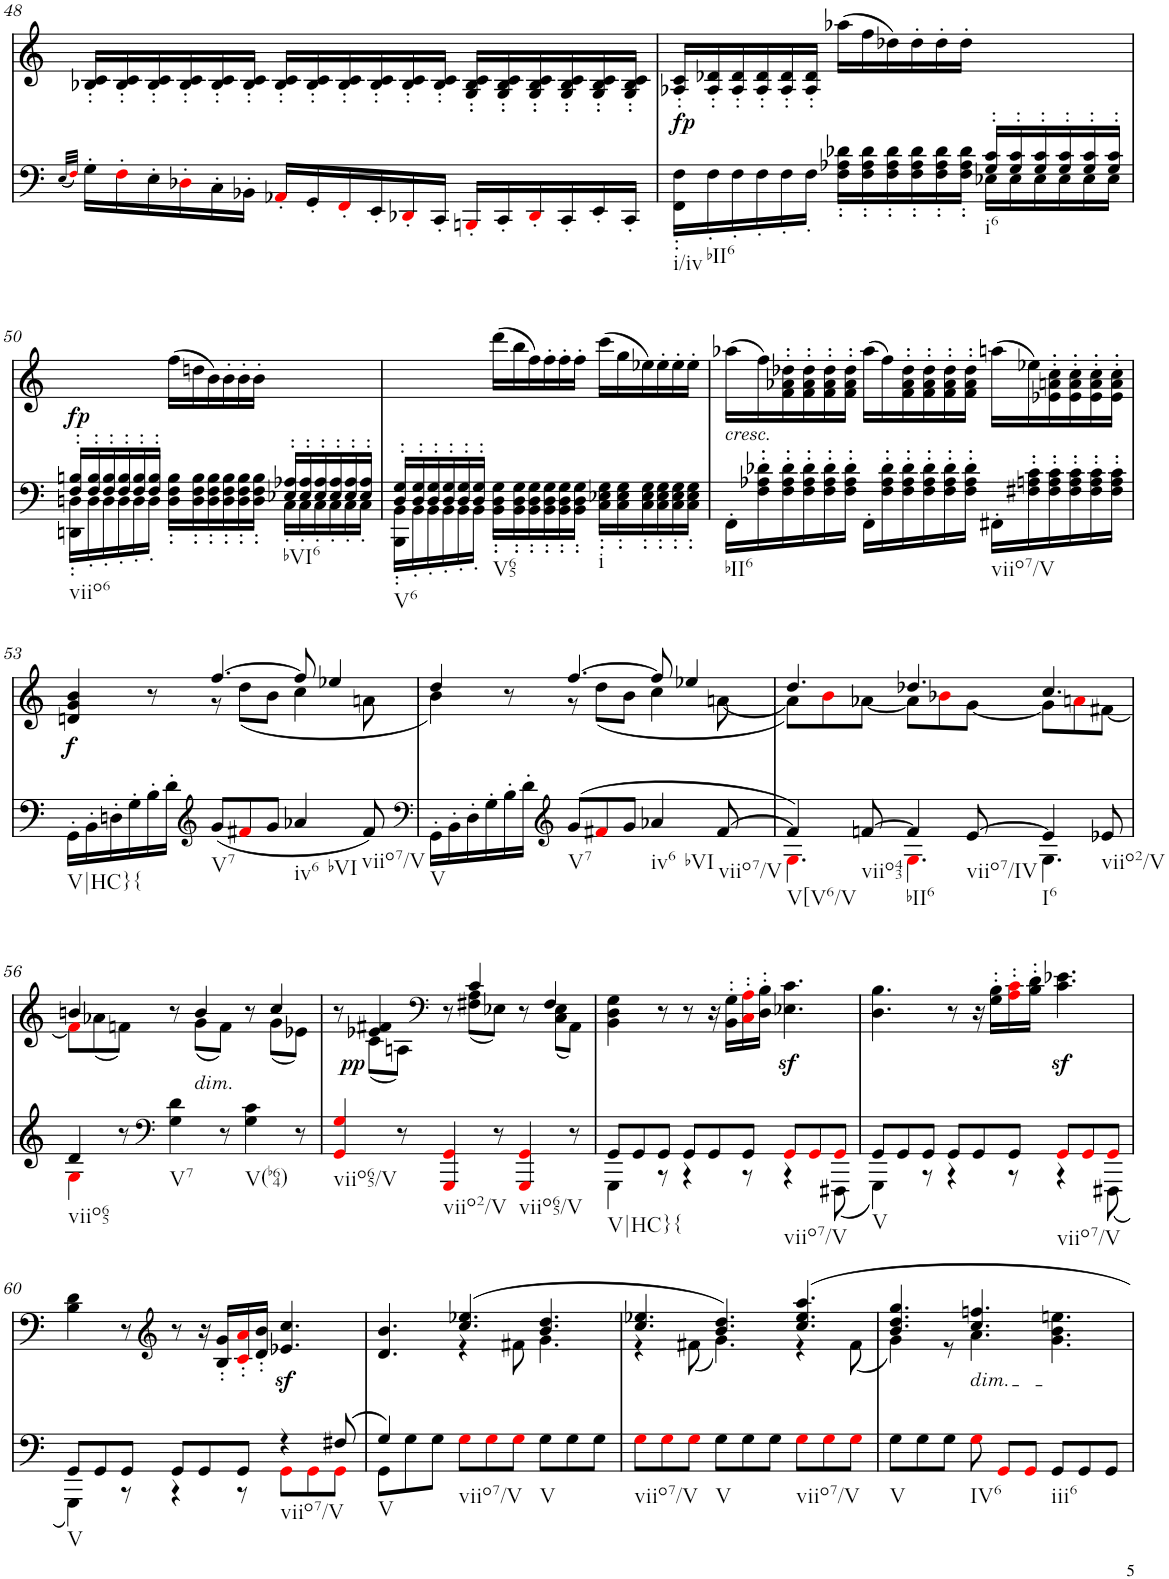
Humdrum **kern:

**kern	**dynam	**kern	**text	**dynam
*part2	*part2	*part1	*part1	*part1
*staff2	*staff2	*staff1	*staff1	*staff1
*I"Piano	*	*I"Piano	*	*
*I'Pno	*	*I'Pno	*	*
!!LO:PB:g=z
*clefF4	*	*clefG2	*	*
*k[]	*	*k[]	*	*
*M9/8	*	*M9/8	*	*
=48	=48	=48	=48	=48
(32qE/LLL	.	.	.	.
32qFi/JJJ)	.	.	.	.
16G'\LL	.	16B-X/' 16c/'LL	.	.
16F'i\	.	16B-/' 16c/'	.	.
16E'\	.	16B-/' 16c/'	.	.
16D-X'i\	.	16B-/' 16c/'	.	.
16C'\	.	16B-/' 16c/'	.	.
16BB-X'\JJ	.	16B-/' 16c/'JJ	.	.
16AA-X'i/LL	.	16B-/' 16c/'LL	.	.
16GG'/	.	16B-/' 16c/'	.	.
16FF'i/	.	16B-/' 16c/'	.	.
16EE'/	.	16B-/' 16c/'	.	.
16DD-X'i/	.	16B-/' 16c/'	.	.
16CC'/JJ	.	16B-/' 16c/'JJ	.	.
16BBBn'i/LL	.	16G/' 16B-/' 16c/'LL	.	.
16CC'/	.	16G/' 16B-/' 16c/'	.	.
16DD-'i/	.	16G/' 16B-/' 16c/'	.	.
16CC'/	.	16G/' 16B-/' 16c/'	.	.
16EE'/	.	16G/' 16B-/' 16c/'	.	.
16CC'/JJ	.	16G/' 16B-/' 16c/'JJ	.	.
=49	=49	=49	=49	=49
*^	*	*	*	*
!LO:TX:b:t=i/iv	!	!	!	!	!
!LO:TX:b:t=bII6	!	!	!	!	!
!	!	!LO:DY:a	!	!LO:LY:b	!
2.ryy	16FF\' 16F\'LL	fp	16A-X/' 16c/'LL	fp	.
.	16F'\	.	16A-/' 16d-X/'	.	.
.	16F'\	.	16A-/' 16d-/'	.	.
.	16F'\	.	16A-/' 16d-/'	.	.
.	16F'\	.	16A-/' 16d-/'	.	.
.	16F'\JJ	.	16A-/' 16d-/'JJ	.	.
.	16F\' 16A-X\' 16d-X\'LL	.	(16aa-X\LL	.	.
.	16F\' 16A-\' 16d-\'	.	16ff\	.	.
.	16F\' 16A-\' 16d-\'	.	16dd-X\)	.	.
.	16F\' 16A-\' 16d-\'	.	16dd-'\	.	.
.	16F\' 16A-\' 16d-\'	.	16dd-'\	.	.
.	16F\' 16A-\' 16d-\'JJ	.	16dd-'\JJ	.	.
!LO:TX:b:t=i6	!	!	!	!	!
16G/' 16c/'LL	16E-X\LL	.	4.ryy	.	.
16G/' 16c/'	16E-\	.	.	.	.
16G/' 16c/'	16E-\	.	.	.	.
16G/' 16c/'	16E-\	.	.	.	.
16G/' 16c/'	16E-\	.	.	.	.
16G/' 16c/'JJ	16E-\JJ	.	.	.	.
!!LO:LB:g=z
=50	=50	=50	=50	=50	=50
!LO:TX:b:t=viio6	!	!	!	!	!
!	!	!	!	!	!LO:DY:b
16F/' 16Bn/'LL	16DDn\' 16Dn\'LL	.	4.ryy	.	fp
16F/' 16B/'	16D'\	.	.	.	.
16F/' 16B/'	16D'\	.	.	.	.
16F/' 16B/'	16D'\	.	.	.	.
16F/' 16B/'	16D'\	.	.	.	.
16F/' 16B/'JJ	16D'\JJ	.	.	.	.
4.ryy	16D\' 16F\' 16B\'LL	.	(16ff\LL	.	.
.	16D\' 16F\' 16B\'	.	16ddn\	.	.
.	16D\' 16F\' 16B\'	.	16b\)	.	.
.	16D\' 16F\' 16B\'	.	16b'\	.	.
.	16D\' 16F\' 16B\'	.	16b'\	.	.
.	16D\' 16F\' 16B\'JJ	.	16b'\JJ	.	.
!LO:TX:b:t=bVI6	!	!	!	!	!
16E-X/' 16A-X/'LL	16C'\LL	.	4.ryy	.	.
16E-/' 16A-/'	16C'\	.	.	.	.
16E-/' 16A-/'	16C'\	.	.	.	.
16E-/' 16A-/'	16C'\	.	.	.	.
16E-/' 16A-/'	16C'\	.	.	.	.
16E-/' 16A-/'JJ	16C'\JJ	.	.	.	.
=51	=51	=51	=51	=51	=51
!LO:TX:b:t=V6	!	!	!	!	!
16D/' 16G/'LL	16BBB\' 16BB\'LL	.	4.ryy	.	.
16D/' 16G/'	16BB'\	.	.	.	.
16D/' 16G/'	16BB'\	.	.	.	.
16D/' 16G/'	16BB'\	.	.	.	.
16D/' 16G/'	16BB'\	.	.	.	.
16D/' 16G/'JJ	16BB'\JJ	.	.	.	.
!LO:TX:b:t=V65	!	!	!	!	!
!LO:TX:b:t=i	!	!	!	!	!
2.ryy	16BB\' 16D\' 16G\'LL	.	(16ddd\LL	.	.
.	16BB\' 16D\' 16G\'	.	16bb\	.	.
.	16BB\' 16D\' 16G\'	.	16ff\)	.	.
.	16BB\' 16D\' 16G\'	.	16ff'\	.	.
.	16BB\' 16D\' 16G\'	.	16ff'\	.	.
.	16BB\' 16D\' 16G\'JJ	.	16ff'\JJ	.	.
.	16C\' 16E-X\' 16G\'LL	.	(16ccc\LL	.	.
.	16C\' 16E-\' 16G\'	.	16gg\	.	.
.	16C\' 16E-\' 16G\'	.	16ee-X\)	.	.
.	16C\' 16E-\' 16G\'	.	16ee-'\	.	.
.	16C\' 16E-\' 16G\'	.	16ee-'\	.	.
.	16C\' 16E-\' 16G\'JJ	.	16ee-'\JJ	.	.
=52	=52	=52	=52	=52	=52
!	!	!	!LO:TX:b:i:t=cresc.	!	!
!LO:TX:b:t=bII6	!	!	!	!	!
*v	*v	*	*	*	*
16FF'\LL	.	(16aa-X\LL	.	.
16F\' 16A-X\' 16d-X\'	.	16ff\)	.	.
!	!	!	!LO:LY:b	!
16F\' 16A-\' 16d-\'	.	16f\' 16a-X\' 16dd-X\'	<	.
16F\' 16A-\' 16d-\'	.	16f\' 16a-\' 16dd-\'	.	.
16F\' 16A-\' 16d-\'	.	16f\' 16a-\' 16dd-\'	.	.
16F\' 16A-\' 16d-\'JJ	.	16f\' 16a-\' 16dd-\'JJ	.	.
16FF'\LL	.	(16aa-\LL	.	.
16F\' 16A-\' 16d-\'	.	16ff\)	.	.
16F\' 16A-\' 16d-\'	.	16f\' 16a-\' 16dd-\'	.	.
16F\' 16A-\' 16d-\'	.	16f\' 16a-\' 16dd-\'	.	.
16F\' 16A-\' 16d-\'	.	16f\' 16a-\' 16dd-\'	.	.
16F\' 16A-\' 16d-\'JJ	.	16f\' 16a-\' 16dd-\'JJ	.	.
!LO:TX:b:t=viio7/V	!	!	!	!
16FF#X'\LL	.	(16aan\LL	.	.
16F#X\' 16An\' 16c\'	.	16ee-X\)	.	.
16F#\' 16A\' 16c\'	.	16e-X\' 16an\' 16cc\'	.	.
16F#\' 16A\' 16c\'	.	16e-\' 16a\' 16cc\'	.	.
16F#\' 16A\' 16c\'	.	16e-\' 16a\' 16cc\'	.	.
16F#\' 16A\' 16c\'JJ	.	16e-\' 16a\' 16cc\'JJ	.	.
!!LO:LB:g=z
=53	=53	=53	=53	=53
*	*	*^	*	*
!LO:TX:b:t=V|HC}{	!	!	!	!	!
!	!	!	!	!	!LO:DY:b
16GG'\LL	.	4dn/ 4g/ 4b/	4.ryy	.	f
16BB'\	.	.	.	.	.
16Dn'\	.	.	.	.	.
16G'\	.	.	.	.	.
16B'\	.	8r	.	.	.
16d'\JJ	.	.	.	.	.
*clefG2	*	*	*	*	*
!LO:TX:b:t=V7	!	!	!	!	!
(8g/L	.	[4.ff/	8r	.	.
8f#Xi/	.	.	(8dd\L	.	.
8g/J	.	.	8b\J	.	.
!LO:TX:b:t=iv6	!	!	!	!	!
!LO:TX:b:t=bVI	!	!	!	!	!
4a-X/	.	8ff/]	4cc\	.	.
.	.	4ee-X/	.	.	.
!LO:TX:b:t=viio7/V	!	!	!	!	!
8f#/)	.	.	8an\	.	.
=54	=54	=54	=54	=54	=54
*clefF4	*	*	*	*	*
!LO:TX:b:t=V	!	!	!	!	!
16GG'\LL	.	4dd/	4b\)	.	.
16BB'\	.	.	.	.	.
16D'\	.	.	.	.	.
16G'\	.	.	.	.	.
16B'\	.	8r	8ryy	.	.
16d'\JJ	.	.	.	.	.
*clefG2	*	*	*	*	*
!LO:TX:b:t=V7	!	!	!	!	!
(8g/L	.	[4.ff/	8r	.	.
8f#Xi/	.	.	(8dd\L	.	.
8g/J	.	.	8b\J	.	.
!LO:TX:b:t=iv6	!	!	!	!	!
!LO:TX:b:t=bVI	!	!	!	!	!
4a-X/	.	8ff/]	4cc\	.	.
.	.	4ee-X/	.	.	.
!LO:TX:b:t=viio7/V	!	!	!	!	!
[8f#/	.	.	[8an\	.	.
=55	=55	=55	=55	=55	=55
*^	*	*	*	*	*
!LO:TX:b:t=V[V6/V	!	!	!	!	!	!
4f#/])	4.Gi\	.	4.dd/	8a\L])	.	.
.	.	.	.	8bi\	.	.
!LO:TX:b:t=viio43	!	!	!	!	!	!
[8fn/	.	.	.	[8a-X\J	.	.
!LO:TX:b:t=bII6	!	!	!	!	!	!
4f/]	4.Gi\	.	4.dd-X/	8a-\L]	.	.
.	.	.	.	8b-Xi\	.	.
!LO:TX:b:t=viio7/IV	!	!	!	!	!	!
[8e/	.	.	.	[8g\J	.	.
!LO:TX:b:t=I6	!	!	!	!	!	!
4e/]	4.G\	.	4.cc/	8g\L]	.	.
.	.	.	.	8ani\	.	.
!LO:TX:b:t=viio2/V	!	!	!	!	!	!
8e-X/	.	.	.	[8f#X\J	.	.
!!LO:LB:g=z	!!
=56	=56	=56	=56	=56	=56	=56
!LO:TX:b:t=viio65	!	!	!	!	!	!
4d/	4Gi\	.	4bn/	8f#i\L]	.	.
.	.	.	.	(8a-X\	.	.
!	!	!	!	!	!LO:LY:b	!
8r	2..ryy	.	8ryy	8fn\J)	>	.
*clefF4	*	*	*	*	*	*
!LO:TX:b:t=V7	!	!	!	!	!	!
4G\ 4d\	.	.	8r	8ryy	.	.
!	!	!	!LO:TX:b:i:t=dim.	!	!	!
.	.	.	4b/	(8g\L	.	.
8r	.	.	.	8f\J)	.	.
!LO:TX:b:t=V(b64)	!	!	!	!	!	!
4G\ 4c\	.	.	8r	8ryy	.	.
.	.	.	4cc/	(8g\L	.	.
8r	.	.	.	8e-X\J)	.	.
*v	*v	*	*	*	*	*
=57	=57	=57	=57	=57	=57
!LO:TX:b:t=viio65/V	!	!	!	!	!
4GGi/ 4Gi/	.	8r	8ryy	.	.
!	!	!	!	!	!LO:DY:b
.	.	4e-X/ 4f#X/	(8c\L	.	pp
8r	.	.	8An\J)	.	.
*	*	*clefF4	*	*	*
!LO:TX:b:t=viio2/V	!	!	!	!	!
4GGGi/ 4GGi/	.	8r	8ryy	.	.
.	.	4c/	(8F#X\ 8A\L	.	.
8r	.	.	8E-X\J)	.	.
!LO:TX:b:t=viio65/V	!	!	!	!	!
4GGGi/ 4GGi/	.	8r	8ryy	.	.
.	.	4F#/	(8C\ 8E-\L	.	.
8r	.	.	8AA\J)	.	.
=58	=58	=58	=58	=58	=58
*^	*	*	*	*	*
!LO:TX:b:t=V|HC}{	!	!	!	!	!	!
*	*	*	*v	*v	*	*
8GG/L	4GGG\	.	4BB\ 4D\ 4G\	.	.
8GG/	.	.	.	.	.
8GG/J	8r	.	8r	.	.
8GG/L	4r	.	8r	.	.
8GG/	.	.	16r	.	.
.	.	.	16BB\' 16G\'LL	.	.
8GG/J	8r	.	16Ci\' 16Ai\'	.	.
.	.	.	16D\' 16B\'JJ	.	.
!LO:TX:b:t=viio7/V	!	!	!	!	!
8GGi/L	4r	.	4.E-X\z< 4.c\z<	.	.
8GGi/	.	.	.	.	.
8GGi/J	(8FFF#X\	.	.	.	.
=59	=59	=59	=59	=59	=59
!LO:TX:b:t=V	!	!	!	!	!
8GG/L	4GGG\)	.	4.D\ 4.B\	.	.
8GG/	.	.	.	.	.
8GG/J	8r	.	.	.	.
8GG/L	4r	.	8r	.	.
8GG/	.	.	16r	.	.
.	.	.	16G\' 16B\'LL	.	.
8GG/J	8r	.	16Ai\' 16ci\'	.	.
.	.	.	16B\' 16d\'JJ	.	.
!LO:TX:b:t=viio7/V	!	!	!	!	!
8GGi/L	4r	.	4.c\z< 4.e-X\z<	.	.
8GGi/	.	.	.	.	.
8GGi/J	(8FFF#X\	.	.	.	.
!!LO:LB:g=z
=60	=60	=60	=60	=60	=60
!LO:TX:b:t=V	!	!	!	!	!
8GG/L	4GGG\)	.	4B\ 4d\	.	.
8GG/	.	.	.	.	.
8GG/J	8r	.	8r	.	.
*	*	*	*clefG2	*	*
8GG/L	4r	.	8r	.	.
8GG/	.	.	16r	.	.
.	.	.	16B/' 16g/'LL	.	.
8GG/J	8r	.	16ci/' 16ai/'	.	.
.	.	.	16d/' 16b/'JJ	.	.
!LO:TX:b:t=viio7/V	!	!	!	!	!
!	!	!	!	!LO:LY:b	!
4r	8GGi\L	.	4.e-X/z< 4.cc/z<	sf	.
.	8GGi\	.	.	.	.
(8F#X/	8GGi\J	.	.	.	.
=61	=61	=61	=61	=61	=61
*	*	*	*^	*	*
!LO:TX:b:t=V	!	!	!	!	!	!
4G/)	8GG\L	.	4.d/ 4.b/	4.ryy	.	.
.	8G\	.	.	.	.	.
!LO:TX:b:t=viio7/V	!	!	!	!	!	!
!LO:TX:b:t=V	!	!	!	!	!	!
2..ryy	8G\J	.	.	.	.	.
.	8Gi\L	.	(4.cc/ 4.ee-X/	4r	.	.
.	8Gi\	.	.	.	.	.
.	8Gi\J	.	.	8f#X\	.	.
.	8G\L	.	4.b/ 4.dd/	4.g\	.	.
.	8G\	.	.	.	.	.
.	8G\J	.	.	.	.	.
=62	=62	=62	=62	=62	=62	=62
!LO:TX:b:t=viio7/V	!	!	!	!	!	!
*v	*v	*	*	*	*	*
8Gi\L	.	4.cc/ 4.ee-X/	4r	.	.
8Gi\	.	.	.	.	.
8Gi\J	.	.	(8f#X\	.	.
!LO:TX:b:t=V	!	!	!	!	!
8G\L	.	4.b/ 4.dd/)	4.g\)	.	.
8G\	.	.	.	.	.
8G\J	.	.	.	.	.
!LO:TX:b:t=viio7/V	!	!	!	!	!
8Gi\L	.	4.cc/ 4.ee-/ 4.aa/	4r	.	.
8Gi\	.	.	.	.	.
8Gi\J	.	.	(8f#\	.	.
=63	=63	=63	=63	=63	=63
!LO:TX:b:t=V	!	!	!	!	!
8G\L	.	4.b/ 4.dd/ 4.gg/	4g\)	.	.
8G\	.	.	.	.	.
8G\J	.	.	8r	.	.
!	!	!LO:TX:b:i:t=dim.	!	!	!
!LO:TX:b:t=IV6	!	!	!	!	!
!	!	!	!	!LO:LY:b	!
8Gi\	.	4.cc/ 4.ffn/	4.a\	>	.
8GGi/L	.	.	.	.	.
8GGi/J	.	.	.	.	.
!LO:TX:b:t=iii6	!	!	!	!	!
8GG/L	.	4.ryy	4.g\ 4.b\ 4.een\	.	.
8GG/	.	.	.	.	.
8GG/J	.	.	.	.	.
*	*	*v	*v	*	*
=	=	=	=	=
*-	*-	*-	*-	*-
